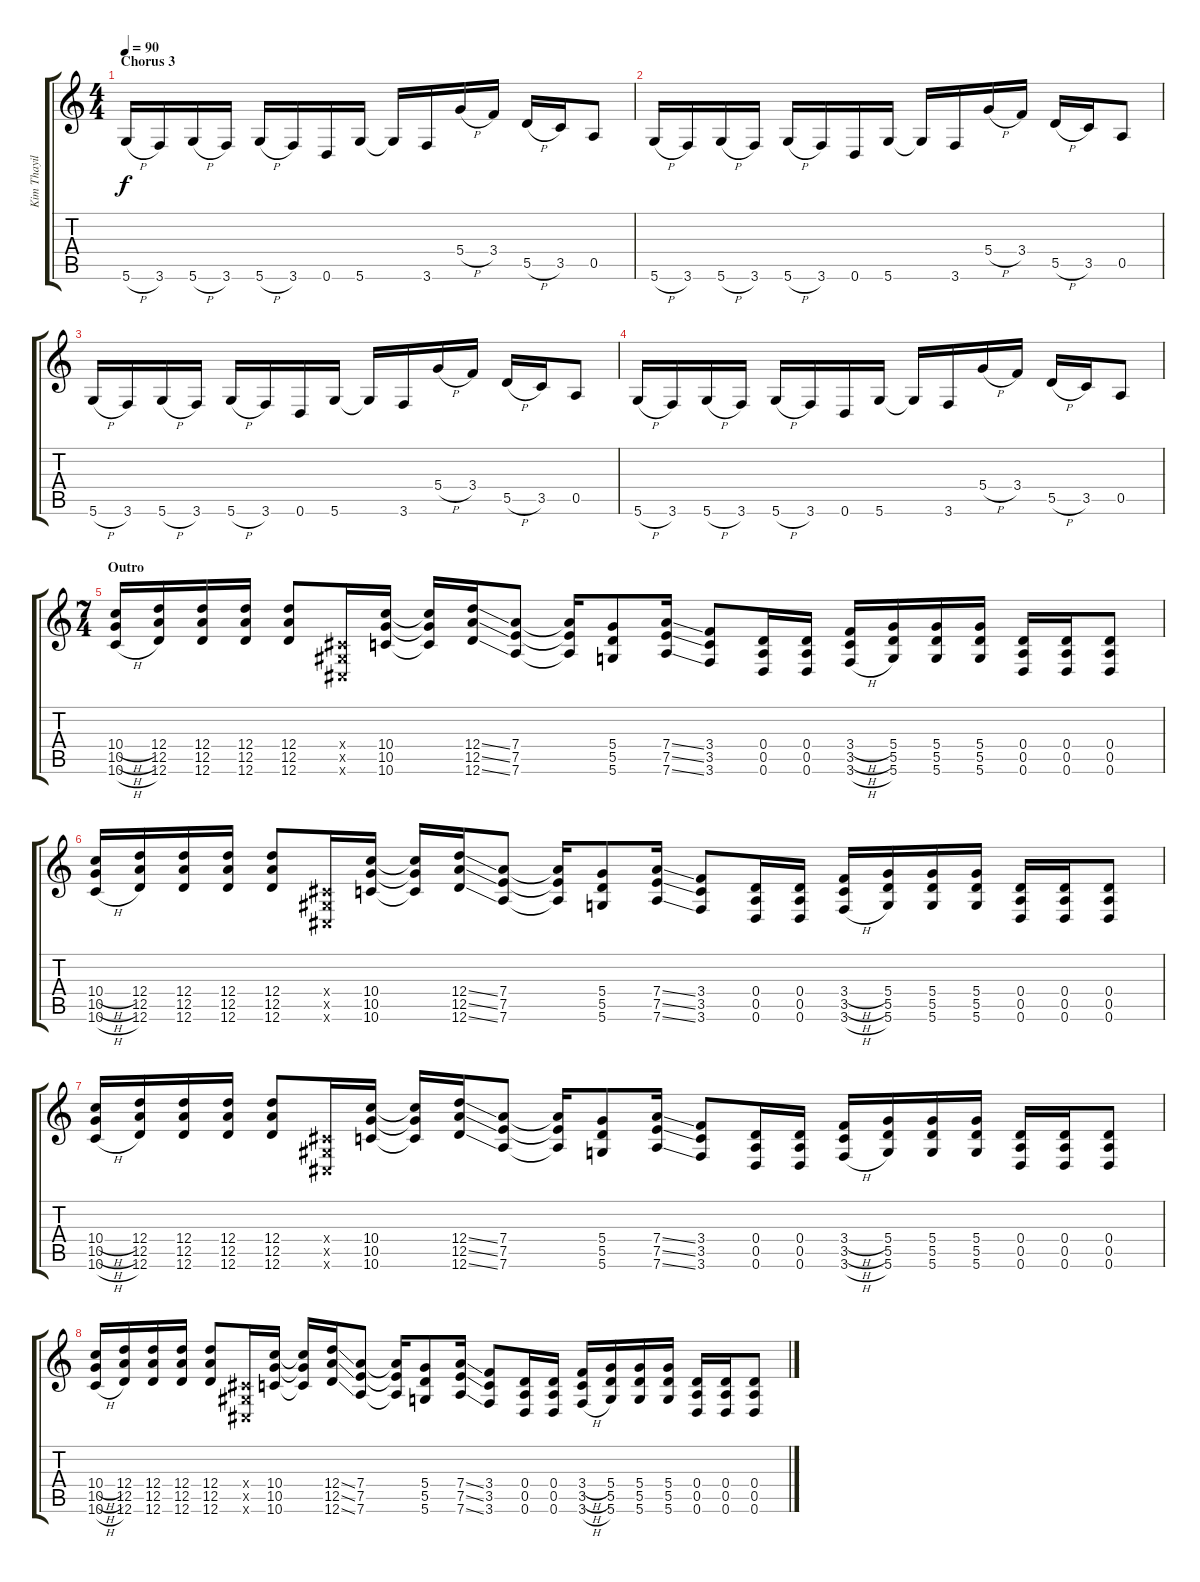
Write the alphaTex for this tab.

\track ("Kim Thayil" "Kim Thayil") {instrument overdrivenguitar}
\staff {score tabs}
\tuning (E4 B3 G3 D3 A2 D2) {hide}
\ts (4 4)
\section ("" "Chorus 3")
\tempo 90
\clef g2
\ks c
5.6{h}.16{dy f} 3.6.16 5.6{h}.16 3.6.16 5.6{h}.16 3.6.16 0.6.16 5.6.16 5.6{t}.16 3.6.16 5.4{h}.16 3.4.16 5.5{h}.16 3.5.16 0.5.8 |
5.6{h}.16 3.6.16 5.6{h}.16 3.6.16 5.6{h}.16 3.6.16 0.6.16 5.6.16 5.6{t}.16 3.6.16 5.4{h}.16 3.4.16 5.5{h}.16 3.5.16 0.5.8 |
5.6{h}.16 3.6.16 5.6{h}.16 3.6.16 5.6{h}.16 3.6.16 0.6.16 5.6.16 5.6{t}.16 3.6.16 5.4{h}.16 3.4.16 5.5{h}.16 3.5.16 0.5.8 |
5.6{h}.16 3.6.16 5.6{h}.16 3.6.16 5.6{h}.16 3.6.16 0.6.16 5.6.16 5.6{t}.16 3.6.16 5.4{h}.16 3.4.16 5.5{h}.16 3.5.16 0.5.8 |
\ts (7 4)
\section ("" "Outro")
(10.4{h} 10.5{h} 10.6{h}).16 (12.4 12.5 12.6).16 (12.4 12.5 12.6).16 (12.4 12.5 12.6).16 (12.4 12.5 12.6).8 (-1.4{x} -1.5{x} -1.6{x}).16 (10.4 10.5 10.6).16 (10.4{t} 10.5{t} 10.6{t}).16 (12.4{ss} 12.5{ss} 12.6{ss}).16 (7.4 7.5 7.6).8 (7.4{t} 7.5{t} 7.6{t}).16 (5.4 5.5 5.6).8 (7.4{ss} 7.5{ss} 7.6{ss}).16 (3.4 3.5 3.6).8 (0.4 0.5 0.6).16 (0.4 0.5 0.6).16 (3.4{h} 3.5{h} 3.6{h}).16 (5.4 5.5 5.6).16 (5.4 5.5 5.6).16 (5.4 5.5 5.6).16 (0.4 0.5 0.6).16 (0.4 0.5 0.6).16 (0.4 0.5 0.6).8 |
(10.4{h} 10.5{h} 10.6{h}).16 (12.4 12.5 12.6).16 (12.4 12.5 12.6).16 (12.4 12.5 12.6).16 (12.4 12.5 12.6).8 (-1.4{x} -1.5{x} -1.6{x}).16 (10.4 10.5 10.6).16 (10.4{t} 10.5{t} 10.6{t}).16 (12.4{ss} 12.5{ss} 12.6{ss}).16 (7.4 7.5 7.6).8 (7.4{t} 7.5{t} 7.6{t}).16 (5.4 5.5 5.6).8 (7.4{ss} 7.5{ss} 7.6{ss}).16 (3.4 3.5 3.6).8 (0.4 0.5 0.6).16 (0.4 0.5 0.6).16 (3.4{h} 3.5{h} 3.6{h}).16 (5.4 5.5 5.6).16 (5.4 5.5 5.6).16 (5.4 5.5 5.6).16 (0.4 0.5 0.6).16 (0.4 0.5 0.6).16 (0.4 0.5 0.6).8 |
(10.4{h} 10.5{h} 10.6{h}).16 (12.4 12.5 12.6).16 (12.4 12.5 12.6).16 (12.4 12.5 12.6).16 (12.4 12.5 12.6).8 (-1.4{x} -1.5{x} -1.6{x}).16 (10.4 10.5 10.6).16 (10.4{t} 10.5{t} 10.6{t}).16 (12.4{ss} 12.5{ss} 12.6{ss}).16 (7.4 7.5 7.6).8 (7.4{t} 7.5{t} 7.6{t}).16 (5.4 5.5 5.6).8 (7.4{ss} 7.5{ss} 7.6{ss}).16 (3.4 3.5 3.6).8 (0.4 0.5 0.6).16 (0.4 0.5 0.6).16 (3.4{h} 3.5{h} 3.6{h}).16 (5.4 5.5 5.6).16 (5.4 5.5 5.6).16 (5.4 5.5 5.6).16 (0.4 0.5 0.6).16 (0.4 0.5 0.6).16 (0.4 0.5 0.6).8 |
(10.4{h} 10.5{h} 10.6{h}).16 (12.4 12.5 12.6).16 (12.4 12.5 12.6).16 (12.4 12.5 12.6).16 (12.4 12.5 12.6).8 (-1.4{x} -1.5{x} -1.6{x}).16 (10.4 10.5 10.6).16 (10.4{t} 10.5{t} 10.6{t}).16 (12.4{ss} 12.5{ss} 12.6{ss}).16 (7.4 7.5 7.6).8 (7.4{t} 7.5{t} 7.6{t}).16 (5.4 5.5 5.6).8 (7.4{ss} 7.5{ss} 7.6{ss}).16 (3.4 3.5 3.6).8 (0.4 0.5 0.6).16 (0.4 0.5 0.6).16 (3.4{h} 3.5{h} 3.6{h}).16 (5.4 5.5 5.6).16 (5.4 5.5 5.6).16 (5.4 5.5 5.6).16 (0.4 0.5 0.6).16 (0.4 0.5 0.6).16 (0.4 0.5 0.6).8
